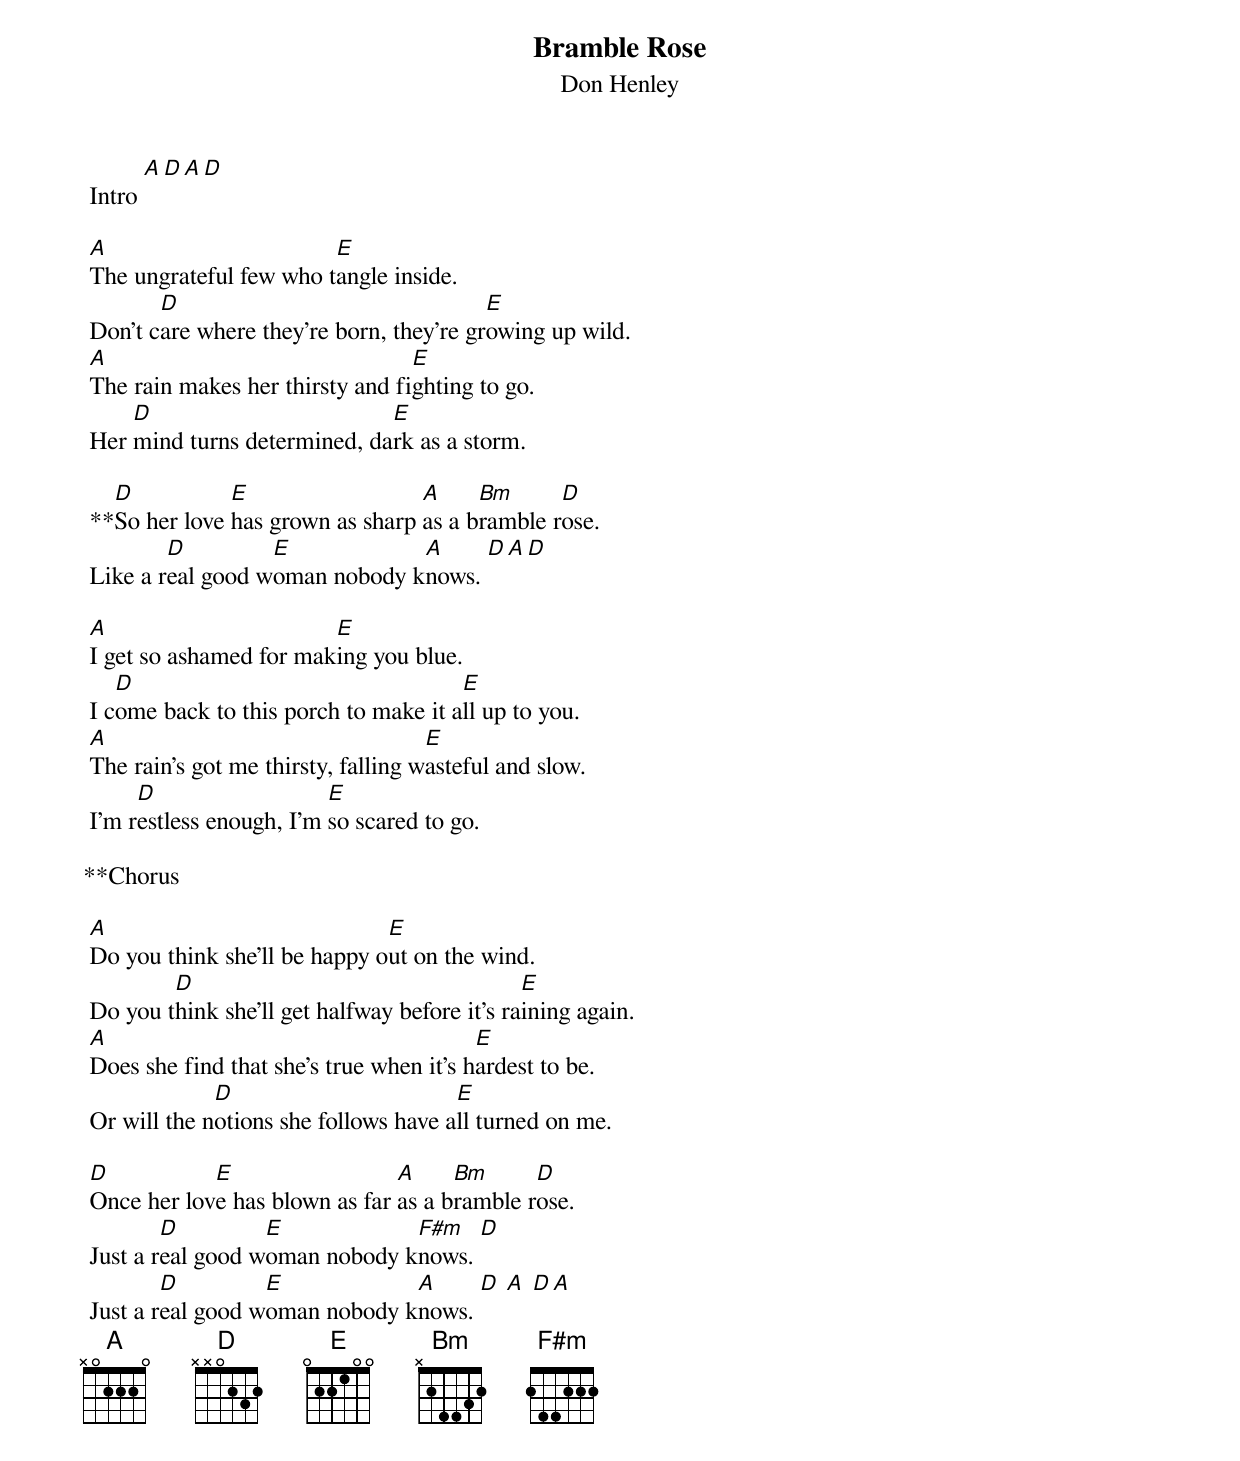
{t:Bramble Rose}
{st:Don Henley}
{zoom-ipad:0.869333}

 Intro [A][D][A][D]

 [A]The ungrateful few who t[E]angle inside.
 Don't c[D]are where they're born, they're gr[E]owing up wild.
 [A]The rain makes her thirsty and fi[E]ghting to go.
 Her [D]mind turns determined, da[E]rk as a storm.

 **[D]So her love [E]has grown as sharp [A]as a b[Bm]ramble r[D]ose.
 Like a r[D]eal good w[E]oman nobody k[A]nows. [D][A][D]

 [A]I get so ashamed for mak[E]ing you blue.
 I c[D]ome back to this porch to make it a[E]ll up to you.
 [A]The rain's got me thirsty, falling w[E]asteful and slow.
 I'm r[D]estless enough, I'm [E]so scared to go.

**Chorus

 [A]Do you think she'll be happy o[E]ut on the wind.
 Do you t[D]hink she'll get halfway before it's ra[E]ining again.
 [A]Does she find that she's true when it's h[E]ardest to be.
 Or will the n[D]otions she follows have a[E]ll turned on me.

 [D]Once her lov[E]e has blown as far [A]as a b[Bm]ramble r[D]ose.
 Just a r[D]eal good w[E]oman nobody k[F#m]nows. [D]
 Just a r[D]eal good w[E]oman nobody k[A]nows. [D] [A] [D][A]
